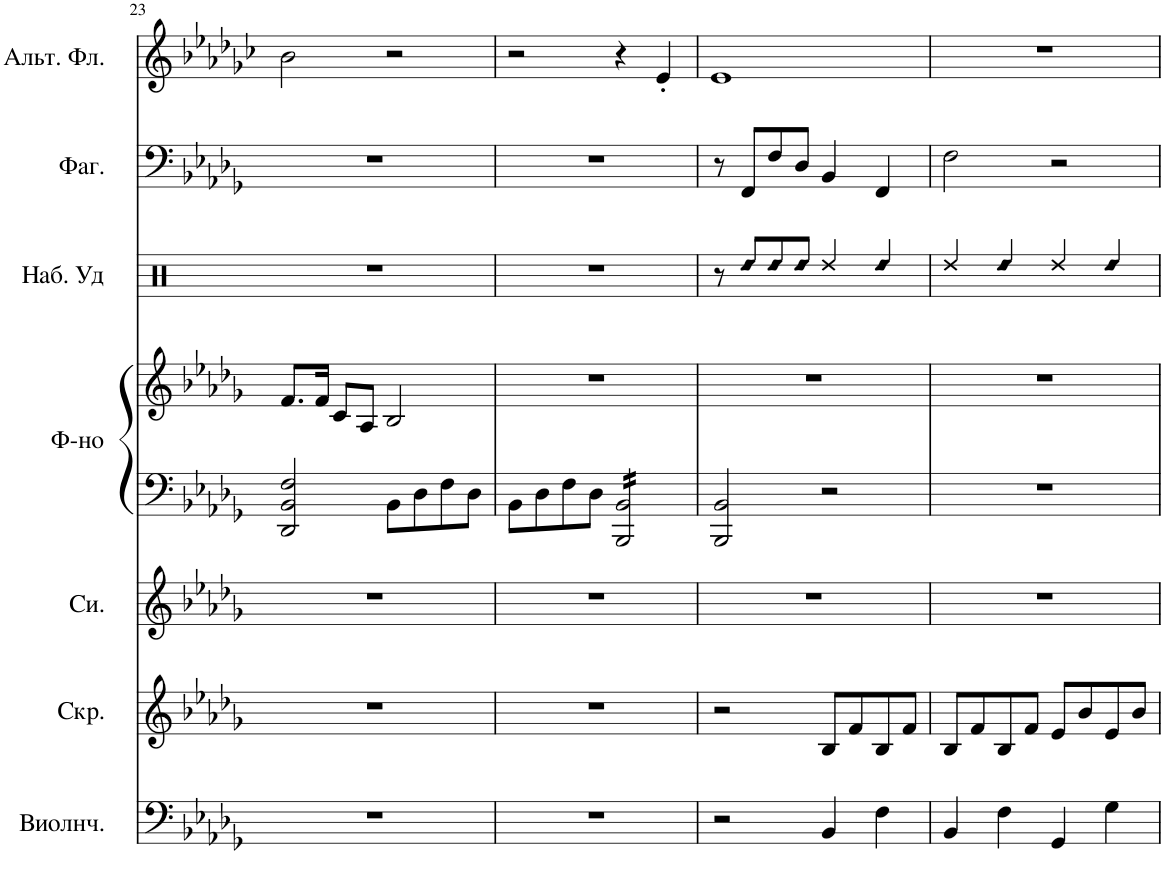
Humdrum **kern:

**kern	**kern	**kern	**kern	**kern	**kern	**kern	**kern
*part7	*part6	*part5	*part4	*part4	*part3	*part2	*part1
*staff8	*staff7	*staff6	*staff5	*staff4	*staff3	*staff2	*staff1
*I"Виолончель	*I"Скрипка	*I"Ситар	*I"Фортепиано	*	*I"Набор ударных	*I"Фагот	*I"Альтовая флейта
!!LO:PB:g=z
*clefF4	*clefG2	*clefG2	*clefF4	*clefG2	*clefX	*clefF4	*clefG2
*	*	*	*	*	*	*	*Trd3c5
*k[b-e-a-d-g-]	*k[b-e-a-d-g-]	*k[b-e-a-d-g-]	*k[b-e-a-d-g-]	*k[b-e-a-d-g-]	*k[]	*k[b-e-a-d-g-]	*k[b-e-a-d-g-c-]
*M4/4	*M4/4	*M4/4	*M4/4	*M4/4	*M4/4	*M4/4	*M4/4
=23	=23	=23	=23	=23	=23	=23	=23
1r	1r	1r	2DD-/ 2BB-/ 2F/	8.f/L	1r	1r	2b-\
.	.	.	.	16f/Jk	.	.	.
.	.	.	.	8c/L	.	.	.
.	.	.	.	8A-/J	.	.	.
.	.	.	8BB-\L	2B-/	.	.	2r
.	.	.	8D-\	.	.	.	.
.	.	.	8F\	.	.	.	.
.	.	.	8D-\J	.	.	.	.
=24	=24	=24	=24	=24	=24	=24	=24
1r	1r	1r	8BB-\L	1r	1r	1r	2r
.	.	.	8D-\	.	.	.	.
.	.	.	8F\	.	.	.	.
.	.	.	8D-\J	.	.	.	.
*	*	*	*tremolo	*	*	*	*
.	.	.	16BBB-/ 16BB-/LL	.	.	.	4r
.	.	.	16BBB-/ 16BB-/	.	.	.	.
.	.	.	16BBB-/ 16BB-/	.	.	.	.
.	.	.	16BBB-/ 16BB-/	.	.	.	.
.	.	.	16BBB-/ 16BB-/	.	.	.	4e-'/
.	.	.	16BBB-/ 16BB-/	.	.	.	.
.	.	.	16BBB-/ 16BB-/	.	.	.	.
.	.	.	16BBB-/ 16BB-/JJ	.	.	.	.
*	*	*	*Xtremolo	*	*	*	*
=25	=25	=25	=25	=25	=25	=25	=25
2r	2r	1r	2BBB-/ 2BB-/	1r	8r	8r	1e-
!	!	!	!	!	!LO:N:head=diamond	!	!
.	.	.	.	.	8Rdd/L	8FF/L	.
!	!	!	!	!	!LO:N:head=diamond	!	!
.	.	.	.	.	8Rdd/	8F/	.
!	!	!	!	!	!LO:N:head=diamond	!	!
.	.	.	.	.	8Rdd/J	8D-/J	.
4BB-/	8B-/L	.	2r	.	4Rdd/	4BB-/	.
.	8f/	.	.	.	.	.	.
!	!	!	!	!	!LO:N:head=diamond	!	!
4F\	8B-/	.	.	.	4Rdd/	4FF/	.
.	8f/J	.	.	.	.	.	.
=26	=26	=26	=26	=26	=26	=26	=26
4BB-/	8B-/L	1r	1r	1r	4Rdd/	2F\	1r
.	8f/	.	.	.	.	.	.
!	!	!	!	!	!LO:N:head=diamond	!	!
4F\	8B-/	.	.	.	4Rdd/	.	.
.	8f/J	.	.	.	.	.	.
4GG-/	8e-/L	.	.	.	4Rdd/	2r	.
.	8b-/	.	.	.	.	.	.
!	!	!	!	!	!LO:N:head=diamond	!	!
4G-\	8e-/	.	.	.	4Rdd/	.	.
.	8b-/J	.	.	.	.	.	.
=	=	=	=	=	=	=	=
*-	*-	*-	*-	*-	*-	*-	*-
